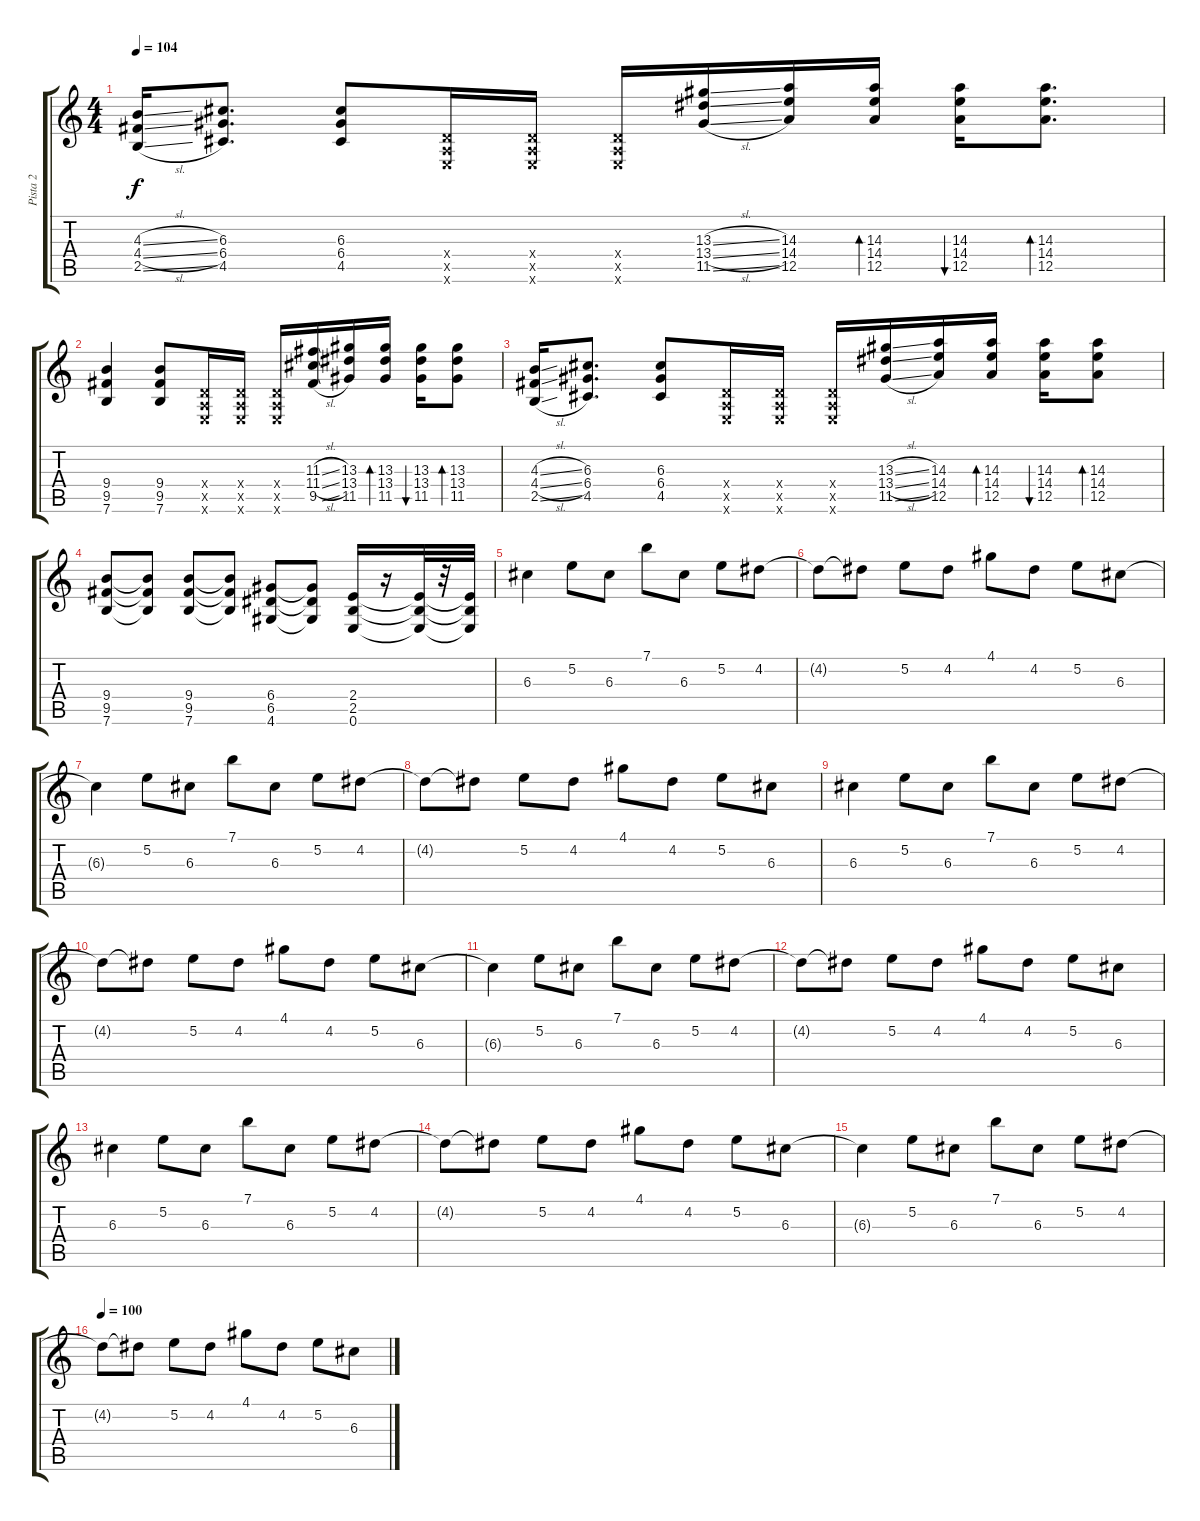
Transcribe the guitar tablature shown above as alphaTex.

\track ("Pista 2" "Pista 2") {instrument overdrivenguitar}
\staff {score tabs}
\tuning (E4 B3 G3 D3 A2 E2) {hide}
\ts (4 4)
\tempo 104
\clef g2
\ks c
(4.3{sl} 4.4{sl} 2.5{sl}).16{dy f} (6.3 6.4 4.5).8{d} (6.3 6.4 4.5).8 (0.4{x} 0.5{x} 0.6{x}).16 (0.4{x} 0.5{x} 0.6{x}).16 (0.4{x} 0.5{x} 0.6{x}).16 (13.3{sl} 13.4{sl} 11.5{sl}).16 (14.3 14.4 12.5).16 (14.3 14.4 12.5).16{bd 60} (14.3 14.4 12.5).16{bu 60} (14.3 14.4 12.5).8{d bd 60} |
(9.4 9.5 7.6).4 (9.4 9.5 7.6).8 (0.4{x} 0.5{x} 0.6{x}).16 (0.4{x} 0.5{x} 0.6{x}).16 (0.4{x} 0.5{x} 0.6{x}).16 (11.3{sl} 11.4{sl} 9.5{sl}).16 (13.3 13.4 11.5).16 (13.3 13.4 11.5).16{bd 60} (13.3 13.4 11.5).16{bu 60} (13.3 13.4 11.5).8{bd 60} |
(4.3{sl} 4.4{sl} 2.5{sl}).16 (6.3 6.4 4.5).8{d} (6.3 6.4 4.5).8 (0.4{x} 0.5{x} 0.6{x}).16 (0.4{x} 0.5{x} 0.6{x}).16 (0.4{x} 0.5{x} 0.6{x}).16 (13.3{sl} 13.4{sl} 11.5{sl}).16 (14.3 14.4 12.5).16 (14.3 14.4 12.5).16{bd 60} (14.3 14.4 12.5).16{bu 60} (14.3 14.4 12.5).8{bd 60} |
(9.4 9.5 7.6).8 (9.4{t} 9.5{t} 7.6{t}).8 (9.4 9.5 7.6).8 (9.4{t} 9.5{t} 7.6{t}).8 (6.4 6.5 4.6).8 (6.4{t} 6.5{t} 4.6{t}).8 (2.4 2.5 0.6).16 r.16 (2.4{t} 2.5{t} 0.6{t}).32 r.32 (2.4{t} 2.5{t} 0.6{t}).32 |
6.3.4{instrument distortionguitar} 5.2.8 6.3.8 7.1.8 6.3.8 5.2.8 4.2.8 |
4.2{t}.8 4.2{t}.8 5.2.8 4.2.8 4.1.8 4.2.8 5.2.8 6.3.8 |
6.3{t}.4 5.2.8 6.3.8 7.1.8 6.3.8 5.2.8 4.2.8 |
4.2{t}.8 4.2{t}.8 5.2.8 4.2.8 4.1.8 4.2.8 5.2.8 6.3.8 |
6.3.4{instrument distortionguitar} 5.2.8 6.3.8 7.1.8 6.3.8 5.2.8 4.2.8 |
4.2{t}.8 4.2{t}.8 5.2.8 4.2.8 4.1.8 4.2.8 5.2.8 6.3.8 |
6.3{t}.4 5.2.8 6.3.8 7.1.8 6.3.8 5.2.8 4.2.8 |
4.2{t}.8 4.2{t}.8 5.2.8 4.2.8 4.1.8 4.2.8 5.2.8 6.3.8 |
6.3.4{instrument distortionguitar} 5.2.8 6.3.8 7.1.8 6.3.8 5.2.8 4.2.8 |
4.2{t}.8 4.2{t}.8 5.2.8 4.2.8 4.1.8 4.2.8 5.2.8 6.3.8 |
6.3{t}.4 5.2.8 6.3.8 7.1.8 6.3.8 5.2.8 4.2.8 |
\tempo 100
4.2{t}.8 4.2{t}.8 5.2.8 4.2.8 4.1.8 4.2.8 5.2.8 6.3.8
